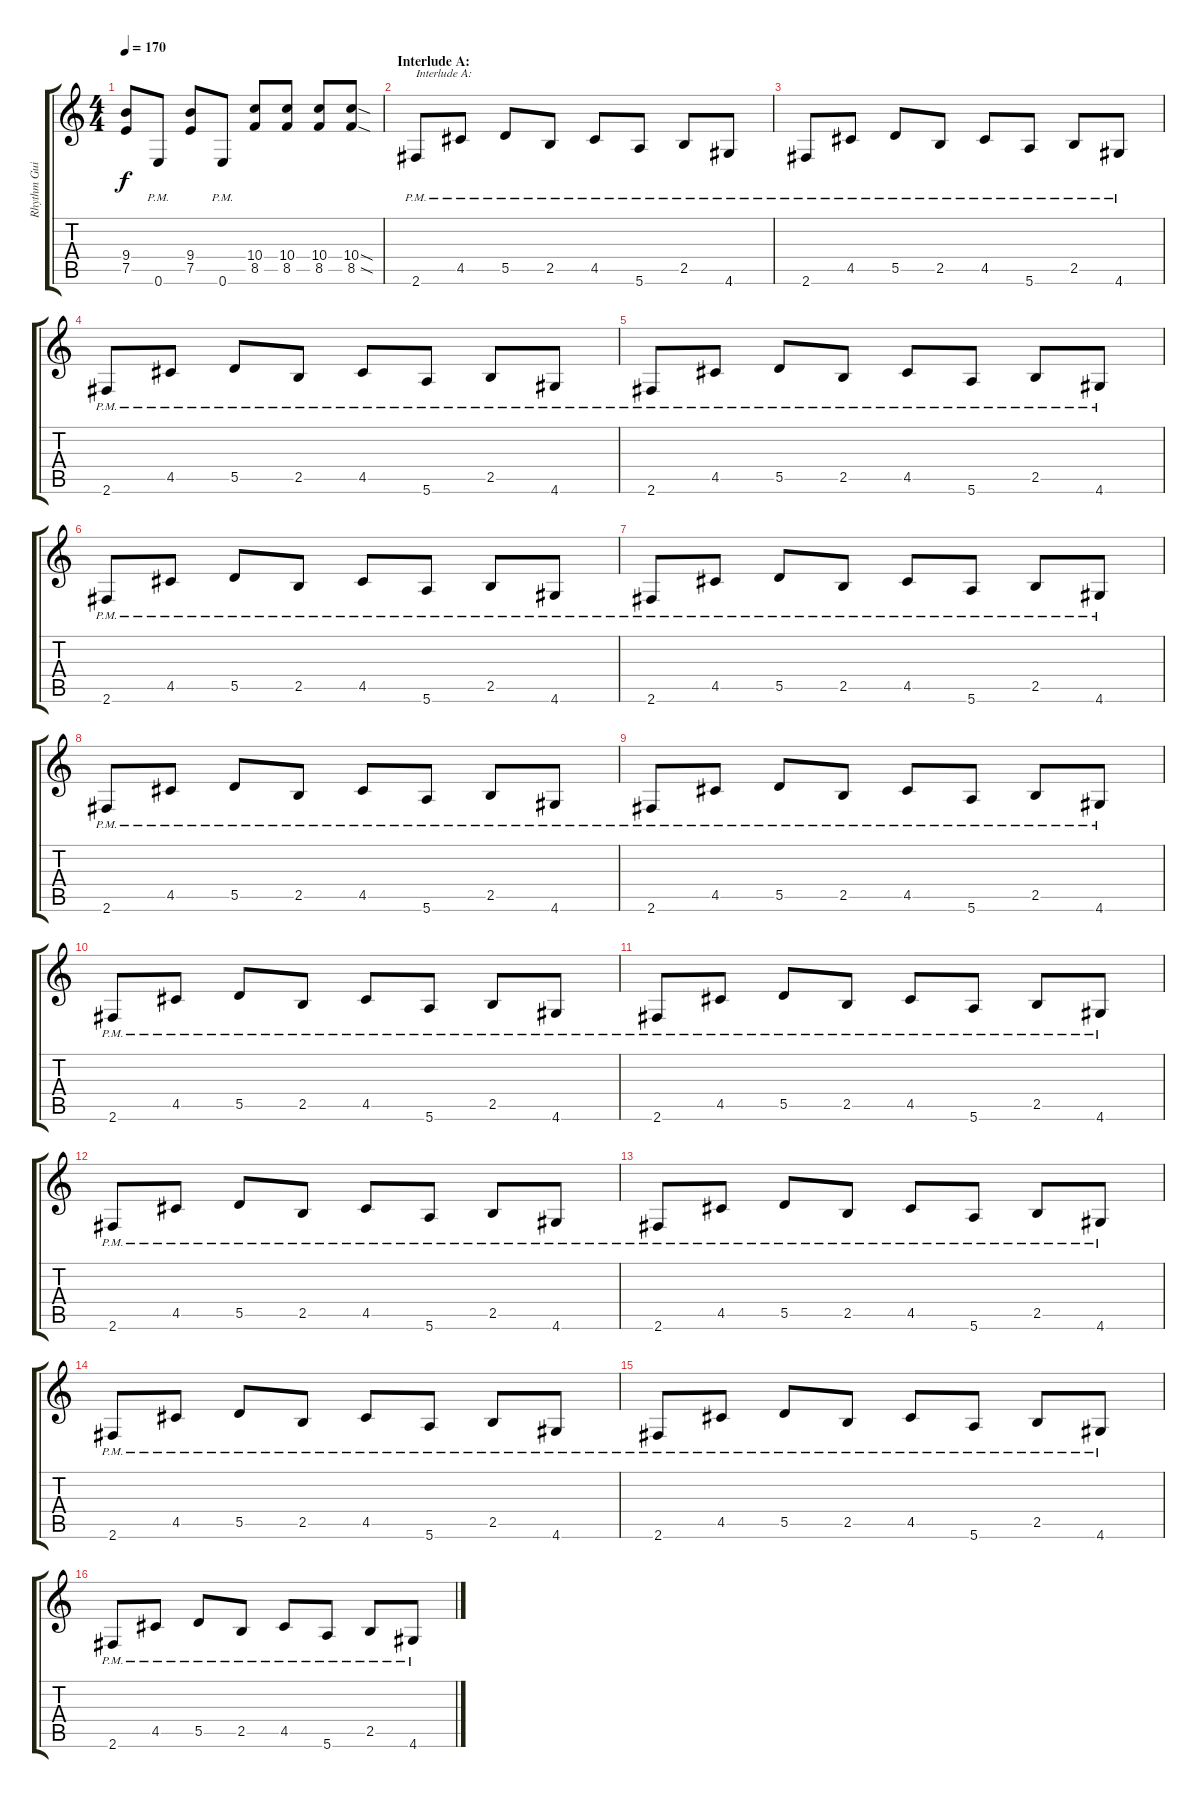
\track ("Rhythm Guitar 1" "Rhythm Gui") {instrument distortionguitar}
\staff {score tabs}
\tuning (E4 B3 G3 D3 A2 E2) {hide}
\ts (4 4)
\tempo 170
\clef g2
\ks c
(9.4 7.5).8{dy f} 0.6{pm}.8 (9.4 7.5).8 0.6{pm}.8 (10.4 8.5).8 (10.4 8.5).8 (10.4 8.5).8 (10.4{sod} 8.5{sod}).8 |
\section ("" "Interlude A:")
2.6{pm}.8{txt "Interlude A:"} 4.5{pm}.8 5.5{pm}.8 2.5{pm}.8 4.5{pm}.8 5.6{pm}.8 2.5{pm}.8 4.6{pm}.8 |
2.6{pm}.8 4.5{pm}.8 5.5{pm}.8 2.5{pm}.8 4.5{pm}.8 5.6{pm}.8 2.5{pm}.8 4.6{pm}.8 |
2.6{pm}.8 4.5{pm}.8 5.5{pm}.8 2.5{pm}.8 4.5{pm}.8 5.6{pm}.8 2.5{pm}.8 4.6{pm}.8 |
2.6{pm}.8 4.5{pm}.8 5.5{pm}.8 2.5{pm}.8 4.5{pm}.8 5.6{pm}.8 2.5{pm}.8 4.6{pm}.8 |
2.6{pm}.8 4.5{pm}.8 5.5{pm}.8 2.5{pm}.8 4.5{pm}.8 5.6{pm}.8 2.5{pm}.8 4.6{pm}.8 |
2.6{pm}.8 4.5{pm}.8 5.5{pm}.8 2.5{pm}.8 4.5{pm}.8 5.6{pm}.8 2.5{pm}.8 4.6{pm}.8 |
2.6{pm}.8 4.5{pm}.8 5.5{pm}.8 2.5{pm}.8 4.5{pm}.8 5.6{pm}.8 2.5{pm}.8 4.6{pm}.8 |
2.6{pm}.8 4.5{pm}.8 5.5{pm}.8 2.5{pm}.8 4.5{pm}.8 5.6{pm}.8 2.5{pm}.8 4.6{pm}.8 |
2.6{pm}.8 4.5{pm}.8 5.5{pm}.8 2.5{pm}.8 4.5{pm}.8 5.6{pm}.8 2.5{pm}.8 4.6{pm}.8 |
2.6{pm}.8 4.5{pm}.8 5.5{pm}.8 2.5{pm}.8 4.5{pm}.8 5.6{pm}.8 2.5{pm}.8 4.6{pm}.8 |
2.6{pm}.8 4.5{pm}.8 5.5{pm}.8 2.5{pm}.8 4.5{pm}.8 5.6{pm}.8 2.5{pm}.8 4.6{pm}.8 |
2.6{pm}.8 4.5{pm}.8 5.5{pm}.8 2.5{pm}.8 4.5{pm}.8 5.6{pm}.8 2.5{pm}.8 4.6{pm}.8 |
2.6{pm}.8 4.5{pm}.8 5.5{pm}.8 2.5{pm}.8 4.5{pm}.8 5.6{pm}.8 2.5{pm}.8 4.6{pm}.8 |
2.6{pm}.8 4.5{pm}.8 5.5{pm}.8 2.5{pm}.8 4.5{pm}.8 5.6{pm}.8 2.5{pm}.8 4.6{pm}.8 |
2.6{pm}.8 4.5{pm}.8 5.5{pm}.8 2.5{pm}.8 4.5{pm}.8 5.6{pm}.8 2.5{pm}.8 4.6{pm}.8
